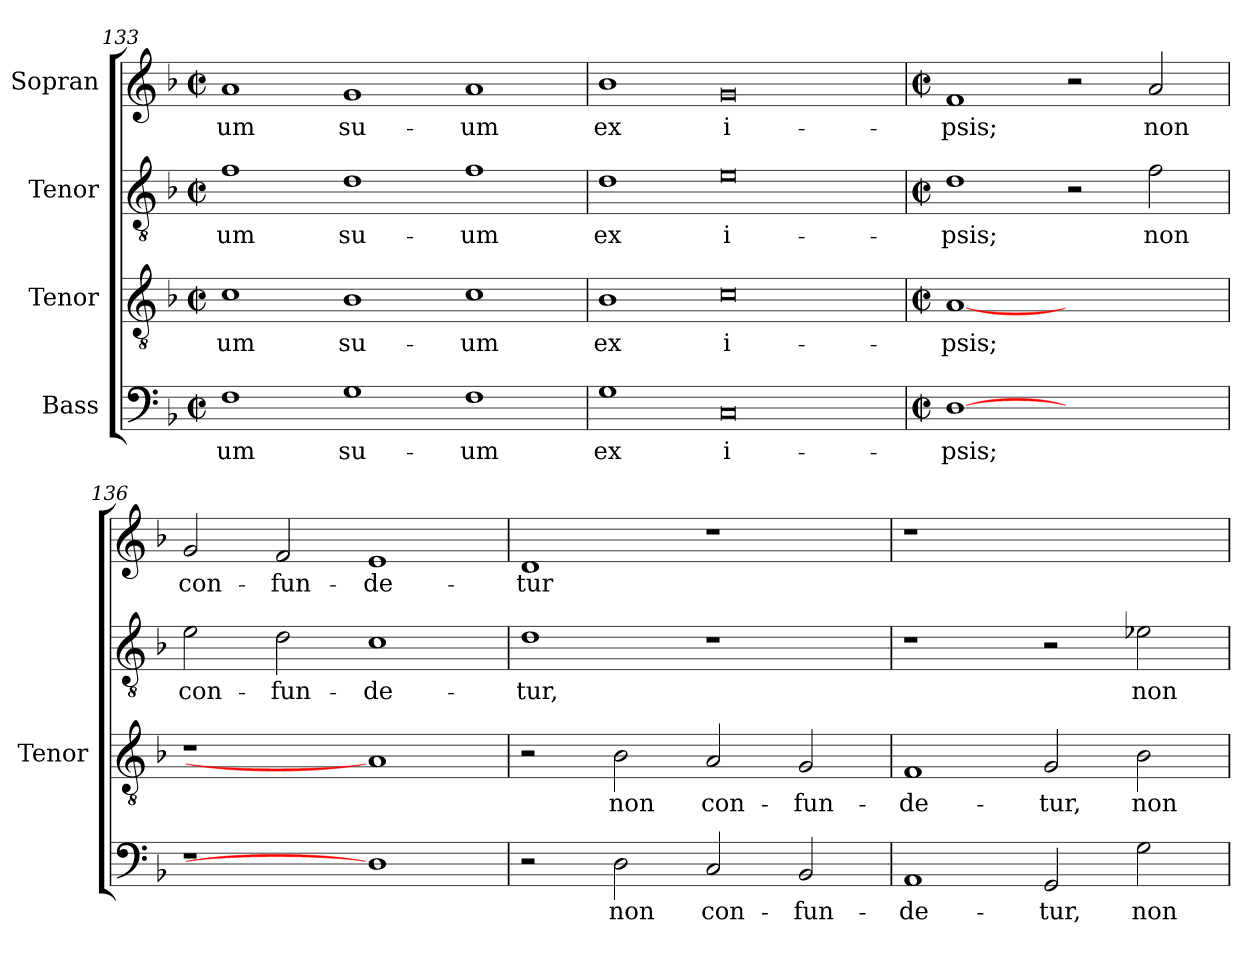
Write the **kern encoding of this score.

**kern	**text	**kern	**text	**kern	**text	**kern	**text
*part4	*part4	*part3	*part3	*part2	*part2	*part1	*part1
*staff4	*staff4	*staff3	*staff3	*staff2	*staff2	*staff1	*staff1
*I"Bass	*	*I"Tenor	*	*I"Tenor	*	*I"Sopran	*
*	*	*I'Tenor	*	*	*	*	*
*clefF4	*	*clefGv2	*	*clefGv2	*	*clefG2	*
*	*	*ITrd7c12	*	*ITrd7c12	*	*	*
*k[b-]	*	*k[b-]	*	*k[b-]	*	*k[b-]	*
*F:	*	*F:	*	*F:	*	*F:	*
*M2/2	*	*M2/2	*	*M2/2	*	*M2/2	*
*met(c|)	*	*met(c|)	*	*met(c|)	*	*met(c|)	*
=133	=133	=133	=133	=133	=133	=133	=133
!	!LO:LY:b:color=#000000	!	!	!	!	!	!
!	!	!	!LO:LY:b:color=#000000	!	!	!	!
!	!	!	!	!	!LO:LY:b:color=#000000	!	!
!	!	!	!	!	!	!	!LO:LY:b:color=#000000
1Fi	-um	1Ci	-um	1Fi	-um	1ai	-um
!	!LO:LY:b:color=#000000	!	!	!	!	!	!
!	!	!	!LO:LY:b:color=#000000	!	!	!	!
!	!	!	!	!	!LO:LY:b:color=#000000	!	!
!	!	!	!	!	!	!	!LO:LY:b:color=#000000
1Gi	su-	1BB-i	su-	1Di	su-	1gi	su-
!	!LO:LY:b:color=#000000	!	!	!	!	!	!
!	!	!	!LO:LY:b:color=#000000	!	!	!	!
!	!	!	!	!	!LO:LY:b:color=#000000	!	!
!	!	!	!	!	!	!	!LO:LY:b:color=#000000
1Fi	-um	1Ci	-um	1Fi	-um	1ai	-um
=134	=134	=134	=134	=134	=134	=134	=134
!	!LO:LY:b:color=#000000	!	!	!	!	!	!
!	!	!	!LO:LY:b:color=#000000	!	!	!	!
!	!	!	!	!	!LO:LY:b:color=#000000	!	!
!	!	!	!	!	!	!	!LO:LY:b:color=#000000
1Gi	ex	1BB-i	ex	1Di	ex	1b-i	ex
!	!LO:LY:b:color=#000000	!	!	!	!	!	!
!	!	!	!LO:LY:b:color=#000000	!	!	!	!
!	!	!	!	!	!LO:LY:b:color=#000000	!	!
!	!	!	!	!	!	!	!LO:LY:b:color=#000000
0Ci	i-	0Ci	i-	0Ei	i-	0gi	i-
=135	=135	=135	=135	=135	=135	=135	=135
*M2/2	*	*M2/2	*	*M2/2	*	*M2/2	*
*met(c|)	*	*met(c|)	*	*met(c|)	*	*met(c|)	*
!	!LO:LY:b:color=#000000	!	!	!	!	!	!
!	!	!	!LO:LY:b:color=#000000	!	!	!	!
!	!	!	!	!	!LO:LY:b:color=#000000	!	!
!	!	!	!	!	!	!	!LO:LY:b:color=#000000
[1Di	-psis;	[1AAi	-psis;	1Di	-psis;	1fi	-psis;
1ryy	.	1ryy	.	2r	.	2r	.
!	!	!	!	!	!LO:LY:b:color=#000000	!	!
!	!	!	!	!	!	!	!LO:LY:b:color=#000000
.	.	.	.	2Fi\	non	2ai/	non
=136	=136	=136	=136	=136	=136	=136	=136
!LO:N:vis=1	!	!LO:N:vis=1	!	!	!	!	!
!	!	!	!	!	!LO:LY:b:color=#000000	!	!
!	!	!	!	!	!	!	!LO:LY:b:color=#000000
1r	.	1r	.	2Ei\	con-	2gi/	con-
!	!	!	!	!	!LO:LY:b:color=#000000	!	!
!	!	!	!	!	!	!	!LO:LY:b:color=#000000
.	.	.	.	2Di\	-fun-	2fi/	-fun-
!	!	!	!	!	!LO:LY:b:color=#000000	!	!
!	!	!	!	!	!	!	!LO:LY:b:color=#000000
1Di]	.	1AAi]	.	1Ci	-de-	1ei	-de-
=137	=137	=137	=137	=137	=137	=137	=137
!	!	!	!	!	!LO:LY:b:color=#000000	!	!
!	!	!	!	!	!	!	!LO:LY:b:color=#000000
2r	.	2r	.	1Di	-tur,	1di	-tur
!	!LO:LY:b:color=#000000	!	!	!	!	!	!
!	!	!	!LO:LY:b:color=#000000	!	!	!	!
2Di\	non	2BB-i\	non	.	.	.	.
!	!LO:LY:b:color=#000000	!	!	!	!	!	!
!	!	!	!LO:LY:b:color=#000000	!	!	!	!
2Ci/	con-	2AAi/	con-	1r	.	1r	.
!	!LO:LY:b:color=#000000	!	!	!	!	!	!
!	!	!	!LO:LY:b:color=#000000	!	!	!	!
2BB-i/	-fun-	2GGi/	-fun-	.	.	.	.
=138	=138	=138	=138	=138	=138	=138	=138
!	!LO:LY:b:color=#000000	!	!	!	!	!	!
!	!	!	!LO:LY:b:color=#000000	!	!	!LO:N:vis=1	!
1AAi	-de-	1FFi	-de-	1r	.	1r	.
!	!LO:LY:b:color=#000000	!	!	!	!	!	!
!	!	!	!LO:LY:b:color=#000000	!	!	!	!
2GGi/	-tur,	2GGi/	-tur,	2r	.	1ryy	.
!	!LO:LY:b:color=#000000	!	!	!	!	!	!
!	!	!	!LO:LY:b:color=#000000	!	!	!	!
!	!	!	!	!	!LO:LY:b:color=#000000	!	!
2Gi\	non	2BB-i\	non	2E-Xi\	non	.	.
=	=	=	=	=	=	=	=
*-	*-	*-	*-	*-	*-	*-	*-
